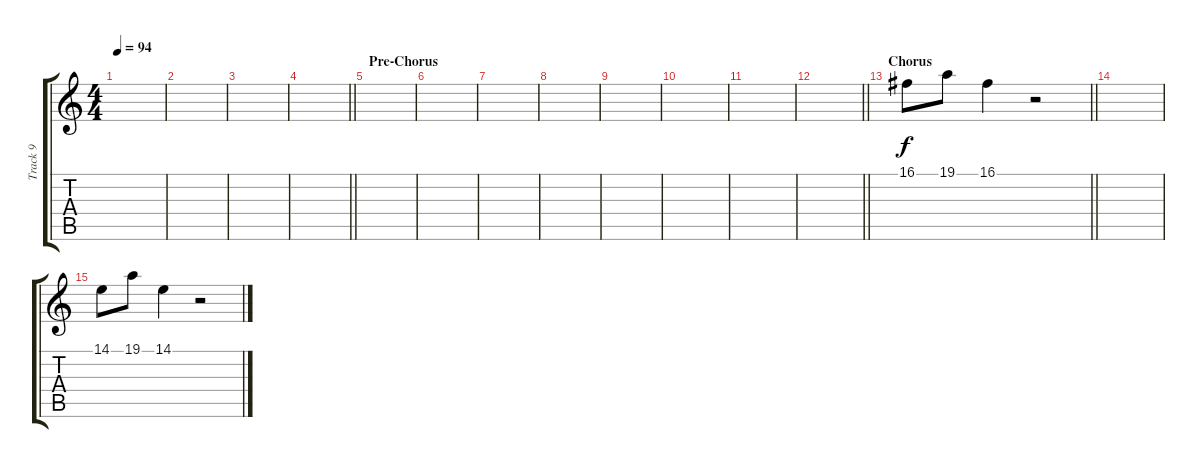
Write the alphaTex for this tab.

\track ("Track 9" "Track 9") {instrument pad3polysynth}
\staff {score tabs}
\tuning (D4 A3 F3 C3 G2 D2) {hide}
\ts (4 4)
\tempo 94
\clef g2
\ks c
|
|
|
\barLineRight lightlight
|
\section ("" "Pre-Chorus")
|
|
|
|
|
|
|
\barLineRight lightlight
|
\section ("" "Chorus")
\barLineRight lightlight
16.1.8 19.1.8 16.1.4 r.2 |
|
14.1.8 19.1.8 14.1.4 r.2
